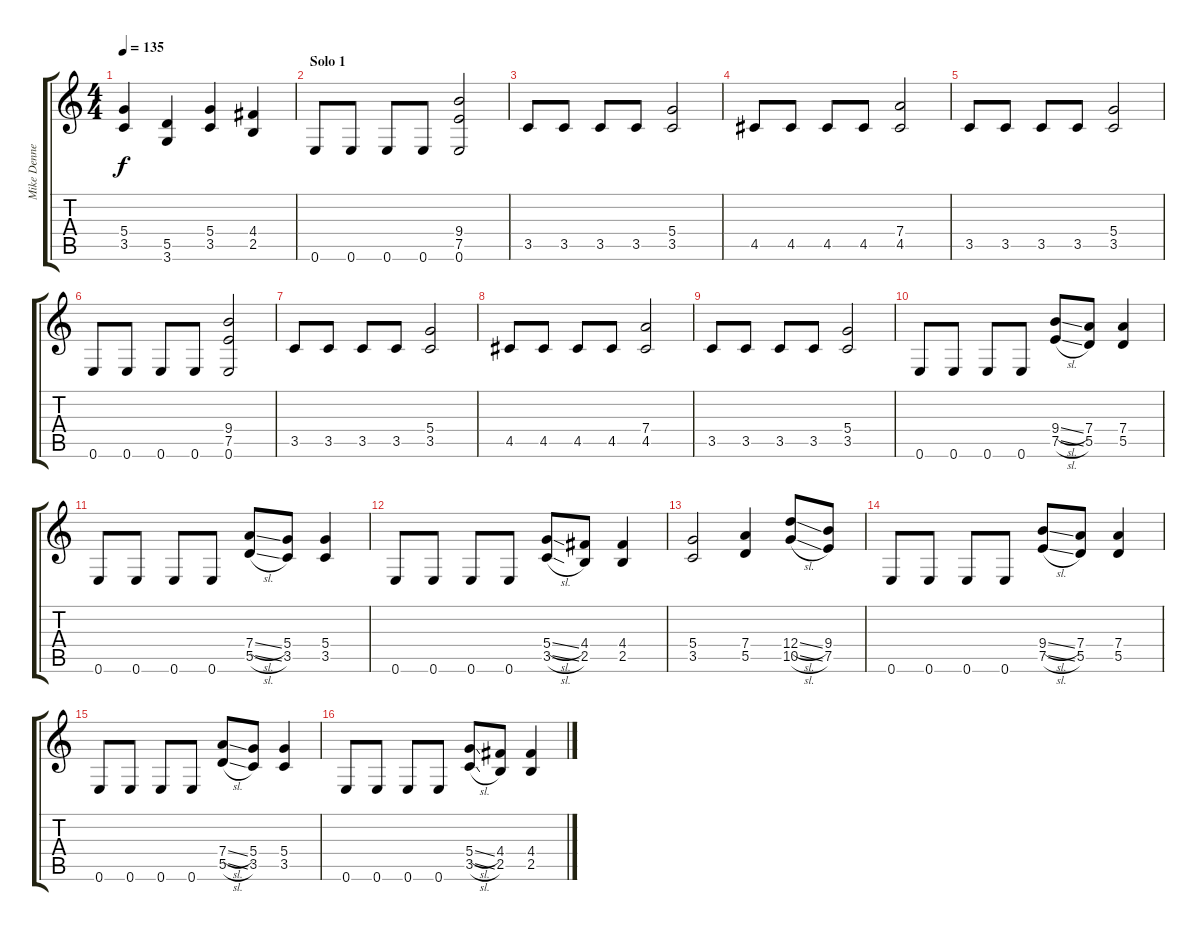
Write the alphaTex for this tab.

\track ("Mike Denner - Guitars" "Mike Denne") {instrument overdrivenguitar}
\staff {score tabs}
\tuning (E4 B3 G3 D3 A2 E2) {hide}
\ts (4 4)
\tempo 135
\clef g2
\ks c
(5.4 3.5).4{dy f} (5.5 3.6).4 (5.4 3.5).4 (4.4 2.5).4 |
\section ("" "Solo 1")
0.6.8 0.6.8 0.6.8 0.6.8 (9.4 7.5 0.6).2 |
3.5.8 3.5.8 3.5.8 3.5.8 (5.4 3.5).2 |
4.5.8 4.5.8 4.5.8 4.5.8 (7.4 4.5).2 |
3.5.8 3.5.8 3.5.8 3.5.8 (5.4 3.5).2 |
0.6.8 0.6.8 0.6.8 0.6.8 (9.4 7.5 0.6).2 |
3.5.8 3.5.8 3.5.8 3.5.8 (5.4 3.5).2 |
4.5.8 4.5.8 4.5.8 4.5.8 (7.4 4.5).2 |
3.5.8 3.5.8 3.5.8 3.5.8 (5.4 3.5).2 |
0.6.8 0.6.8 0.6.8 0.6.8 (9.4{sl} 7.5{sl}).8 (7.4 5.5).8 (7.4 5.5).4 |
0.6.8 0.6.8 0.6.8 0.6.8 (7.4{sl} 5.5{sl}).8 (5.4 3.5).8 (5.4 3.5).4 |
0.6.8 0.6.8 0.6.8 0.6.8 (5.4{sl} 3.5{sl}).8 (4.4 2.5).8 (4.4 2.5).4 |
(5.4 3.5).2 (7.4 5.5).4 (12.4{sl} 10.5{sl}).8 (9.4 7.5).8 |
0.6.8 0.6.8 0.6.8 0.6.8 (9.4{sl} 7.5{sl}).8 (7.4 5.5).8 (7.4 5.5).4 |
0.6.8 0.6.8 0.6.8 0.6.8 (7.4{sl} 5.5{sl}).8 (5.4 3.5).8 (5.4 3.5).4 |
0.6.8 0.6.8 0.6.8 0.6.8 (5.4{sl} 3.5{sl}).8 (4.4 2.5).8 (4.4 2.5).4
